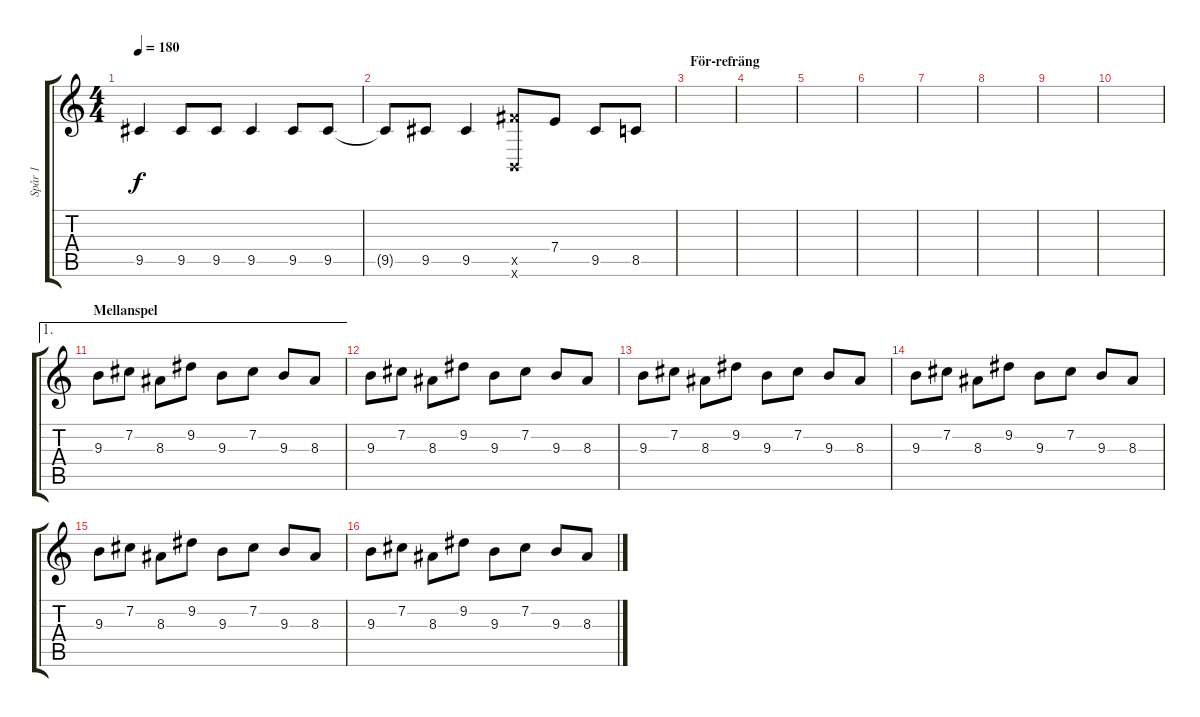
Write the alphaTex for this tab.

\track ("Spår 1" "Spår 1") {instrument overdrivenguitar}
\staff {score tabs}
\tuning (B3 Gb3 D3 A2 E2 B1) {hide}
\ts (4 4)
\tempo 180
\clef g2
\ks c
9.5.4{dy f} 9.5.8 9.5.8 9.5.4 9.5.8 9.5.8 |
9.5{t}.8 9.5.8 9.5.4 (14.5{x} 0.6{x}).8 7.4.8 9.5.8 8.5.8 |
\section ("" "För-refräng")
|
|
|
|
|
|
|
|
\ae 1
\section ("" "Mellanspel")
9.3.8 7.2.8 8.3.8 9.2.8 9.3.8 7.2.8 9.3.8 8.3.8 |
9.3.8 7.2.8 8.3.8 9.2.8 9.3.8 7.2.8 9.3.8 8.3.8 |
9.3.8 7.2.8 8.3.8 9.2.8 9.3.8 7.2.8 9.3.8 8.3.8 |
9.3.8 7.2.8 8.3.8 9.2.8 9.3.8 7.2.8 9.3.8 8.3.8 |
9.3.8 7.2.8 8.3.8 9.2.8 9.3.8 7.2.8 9.3.8 8.3.8 |
9.3.8 7.2.8 8.3.8 9.2.8 9.3.8 7.2.8 9.3.8 8.3.8
